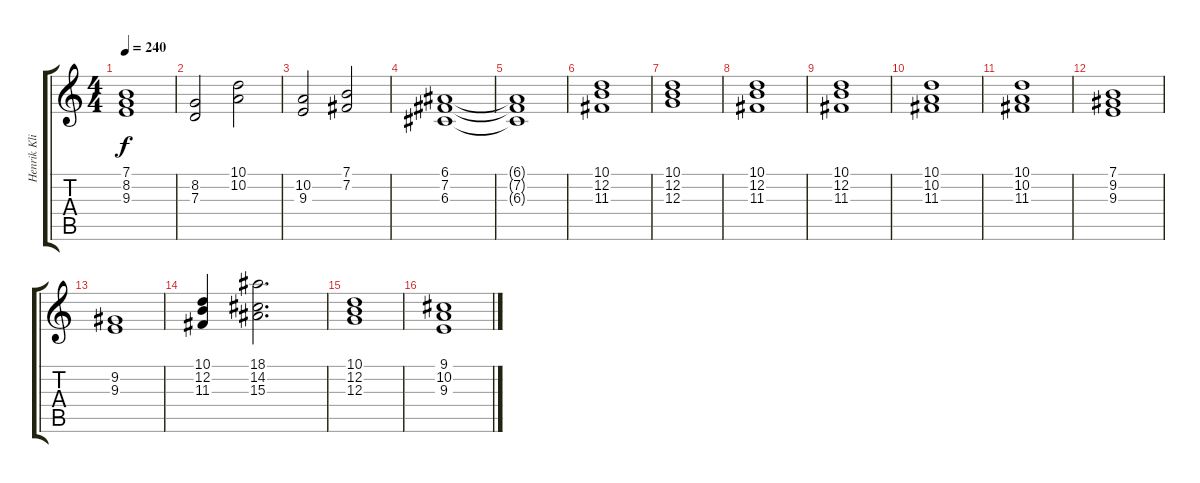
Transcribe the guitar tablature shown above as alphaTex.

\track ("Henrik Klingenberg " "Henrik Kli") {instrument harpsichord}
\staff {score tabs}
\tuning (E4 B3 G3 D3 A2 E2) {hide}
\ts (4 4)
\tempo 240
\clef g2
\ks c
(7.1 8.2 9.3).1{dy f} |
(8.2 7.3).2 (10.1 10.2).2 |
(10.2 9.3).2 (7.1 7.2).2 |
(6.1 7.2 6.3).1 |
(6.1{t} 7.2{t} 6.3{t}).1 |
(10.1 12.2 11.3).1 |
(10.1 12.2 12.3).1 |
(10.1 12.2 11.3).1 |
(10.1 12.2 11.3).1 |
(10.1 10.2 11.3).1 |
(10.1 10.2 11.3).1 |
(7.1 9.2 9.3).1 |
(9.2 9.3).1 |
(10.1 12.2 11.3).4 (18.1 14.2 15.3).2{d} |
(10.1 12.2 12.3).1 |
(9.1 10.2 9.3).1
